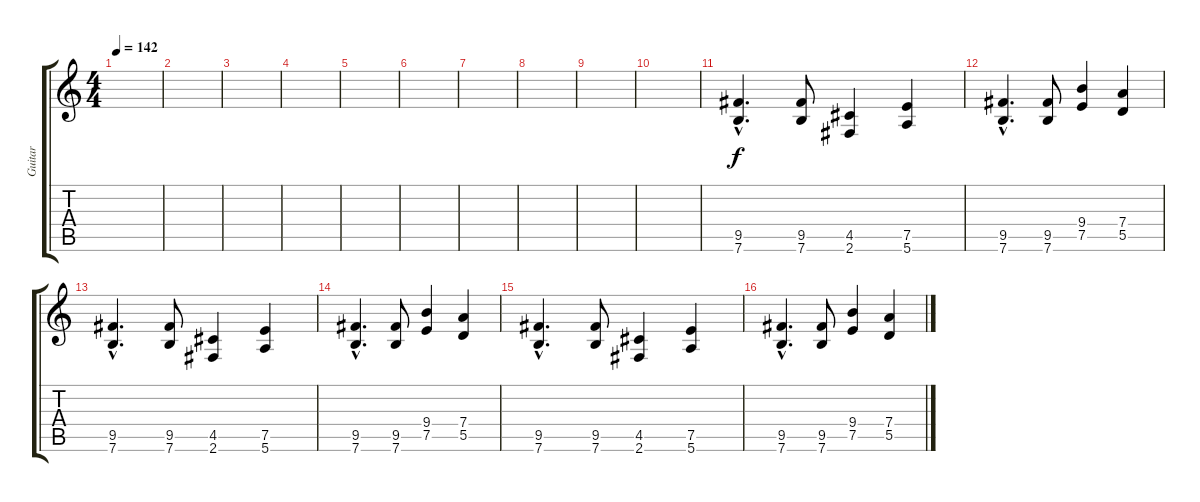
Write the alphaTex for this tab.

\track ("Guitar" "Guitar") {instrument overdrivenguitar}
\staff {score tabs}
\tuning (E4 B3 G3 D3 A2 E2) {hide}
\ts (4 4)
\tempo 142
\clef g2
\ks c
|
|
|
|
|
|
|
|
|
|
(9.5{hac} 7.6{hac}).4{d} (9.5 7.6).8 (4.5 2.6).4 (7.5 5.6).4 |
(9.5{hac} 7.6{hac}).4{d} (9.5 7.6).8 (9.4 7.5).4 (7.4 5.5).4 |
(9.5{hac} 7.6{hac}).4{d} (9.5 7.6).8 (4.5 2.6).4 (7.5 5.6).4 |
(9.5{hac} 7.6{hac}).4{d} (9.5 7.6).8 (9.4 7.5).4 (7.4 5.5).4 |
(9.5{hac} 7.6{hac}).4{d} (9.5 7.6).8 (4.5 2.6).4 (7.5 5.6).4 |
(9.5{hac} 7.6{hac}).4{d} (9.5 7.6).8 (9.4 7.5).4 (7.4 5.5).4
